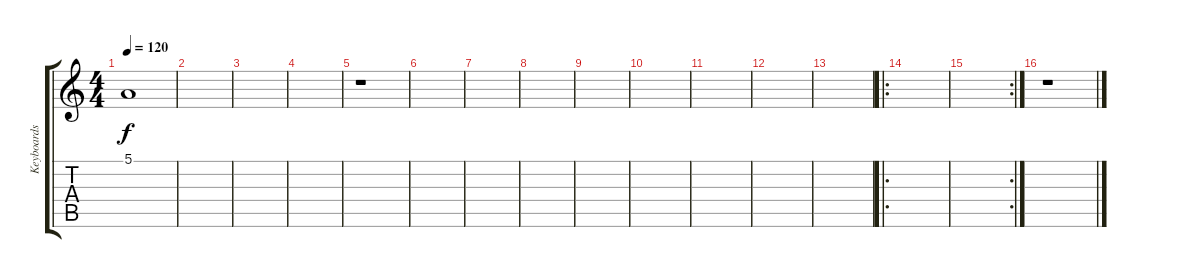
\track ("Keyboards" "Keyboards") {instrument lead1square}
\staff {score tabs}
\tuning (E4 B3 G3 D3 A2 E2) {hide}
\ts (4 4)
\tempo 120
\clef g2
\ks c
5.1.1{dy f} |
|
|
|
r.1 |
|
|
|
|
|
|
|
|
\ro
|
\rc 2
|
r.1
